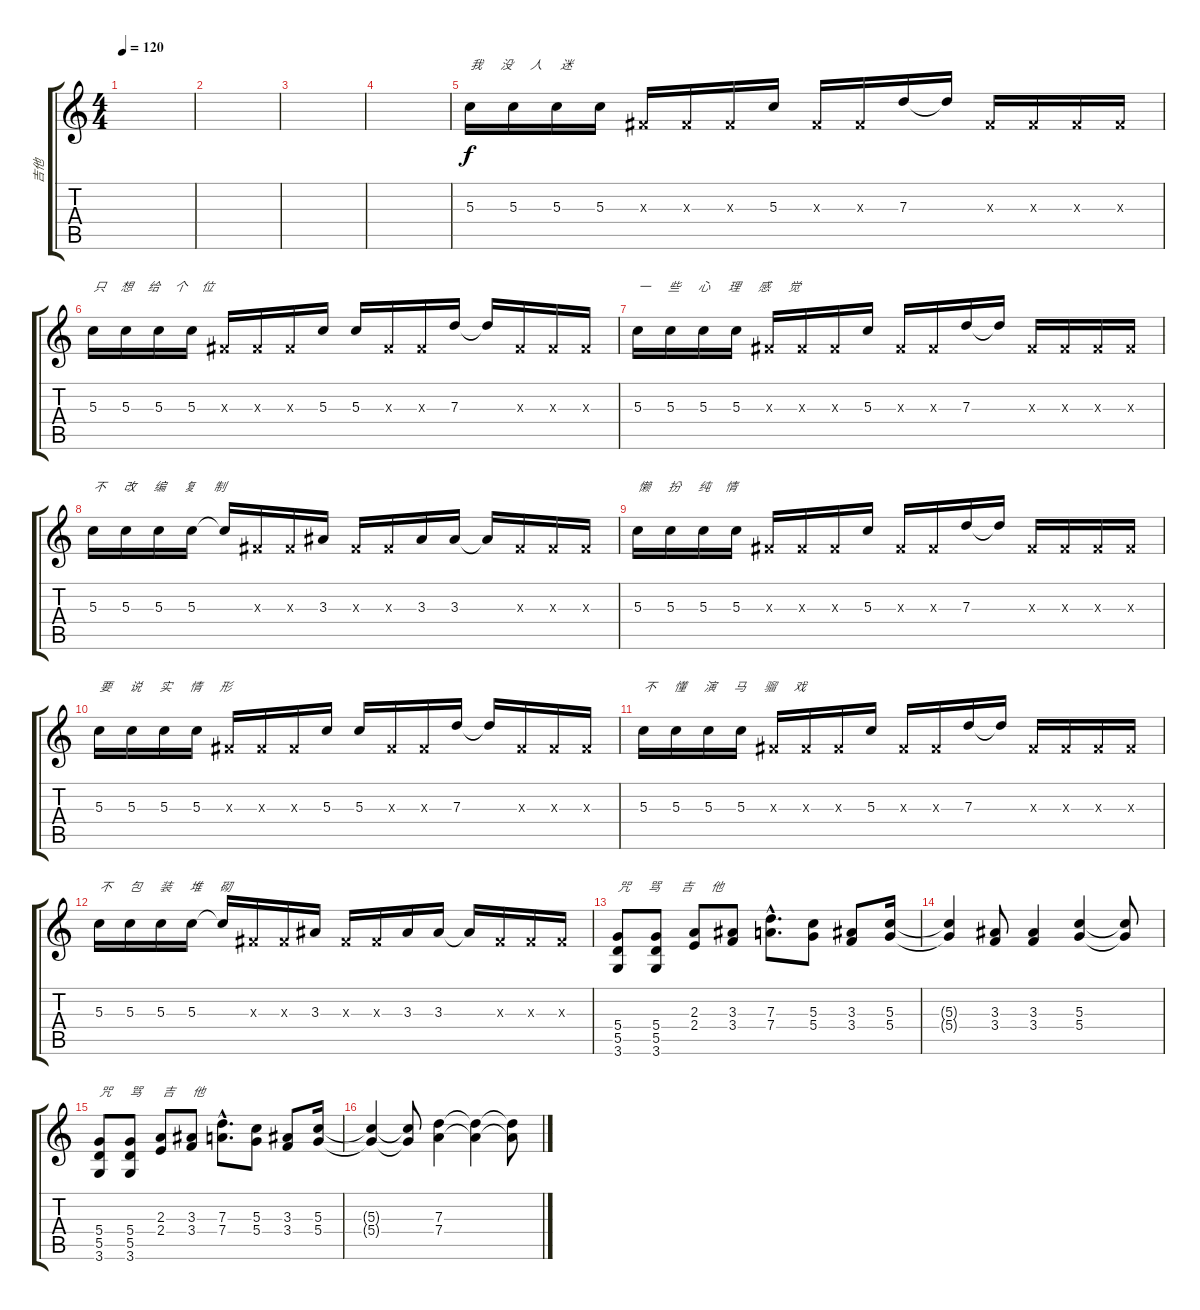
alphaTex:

\track ("吉他" "吉他") {instrument overdrivenguitar}
\staff {score tabs}
\tuning (E4 B3 G3 D3 A2 E2) {hide}
\ts (4 4)
\tempo 120
\clef g2
\ks c
|
|
|
|
5.3.16{txt "我      没      人      迷      "} 5.3.16 5.3.16 5.3.16 -1.3{x}.16 -1.3{x}.16 -1.3{x}.16 5.3.16 -1.3{x}.16 -1.3{x}.16 7.3.16 7.3{t}.16 -1.3{x}.16 -1.3{x}.16 -1.3{x}.16 -1.3{x}.16 |
5.3.16{txt "只     想     给     个     位"} 5.3.16 5.3.16 5.3.16 -1.3{x}.16 -1.3{x}.16 -1.3{x}.16 5.3.16 5.3.16 -1.3{x}.16 -1.3{x}.16 7.3.16 7.3{t}.16 -1.3{x}.16 -1.3{x}.16 -1.3{x}.16 |
5.3.16{txt "一      些      心      理      感      觉"} 5.3.16 5.3.16 5.3.16 -1.3{x}.16 -1.3{x}.16 -1.3{x}.16 5.3.16 -1.3{x}.16 -1.3{x}.16 7.3.16 7.3{t}.16 -1.3{x}.16 -1.3{x}.16 -1.3{x}.16 -1.3{x}.16 |
5.3.16{txt "不      改      编      复      制"} 5.3.16 5.3.16 5.3.16 5.3{t}.16 -1.3{x}.16 -1.3{x}.16 3.3.16 -1.3{x}.16 -1.3{x}.16 3.3.16 3.3.16 3.3{t}.16 -1.3{x}.16 -1.3{x}.16 -1.3{x}.16 |
5.3.16{txt "懒      扮      纯     情"} 5.3.16 5.3.16 5.3.16 -1.3{x}.16 -1.3{x}.16 -1.3{x}.16 5.3.16 -1.3{x}.16 -1.3{x}.16 7.3.16 7.3{t}.16 -1.3{x}.16 -1.3{x}.16 -1.3{x}.16 -1.3{x}.16 |
5.3.16{txt "要      说      实      情      形"} 5.3.16 5.3.16 5.3.16 -1.3{x}.16 -1.3{x}.16 -1.3{x}.16 5.3.16 5.3.16 -1.3{x}.16 -1.3{x}.16 7.3.16 7.3{t}.16 -1.3{x}.16 -1.3{x}.16 -1.3{x}.16 |
5.3.16{txt "不      懂      演      马      骝      戏"} 5.3.16 5.3.16 5.3.16 -1.3{x}.16 -1.3{x}.16 -1.3{x}.16 5.3.16 -1.3{x}.16 -1.3{x}.16 7.3.16 7.3{t}.16 -1.3{x}.16 -1.3{x}.16 -1.3{x}.16 -1.3{x}.16 |
5.3.16{txt "不      包      装      堆      砌"} 5.3.16 5.3.16 5.3.16 5.3{t}.16 -1.3{x}.16 -1.3{x}.16 3.3.16 -1.3{x}.16 -1.3{x}.16 3.3.16 3.3.16 3.3{t}.16 -1.3{x}.16 -1.3{x}.16 -1.3{x}.16 |
(5.4 5.5 3.6).8{txt "咒      骂       吉      他"} (5.4 5.5 3.6).8 (2.3 2.4).8 (3.3 3.4).8 (7.3{hac} 7.4{hac}).8{d} (5.3 5.4).8 (3.3 3.4).8 (5.3 5.4).16 |
(5.3{t} 5.4{t}).4 (3.3 3.4).8 (3.3 3.4).4 (5.3 5.4).4 (5.3{t} 5.4{t}).8 |
(5.4 5.5 3.6).8{txt "咒      骂       吉      他"} (5.4 5.5 3.6).8 (2.3 2.4).8 (3.3 3.4).8 (7.3{hac} 7.4{hac}).8{d} (5.3 5.4).8 (3.3 3.4).8 (5.3 5.4).16 |
(5.3{t} 5.4{t}).4 (5.3{t} 5.4{t}).8 (7.3 7.4).4 (7.3{t} 7.4{t}).4 (7.3{t} 7.4{t}).8
